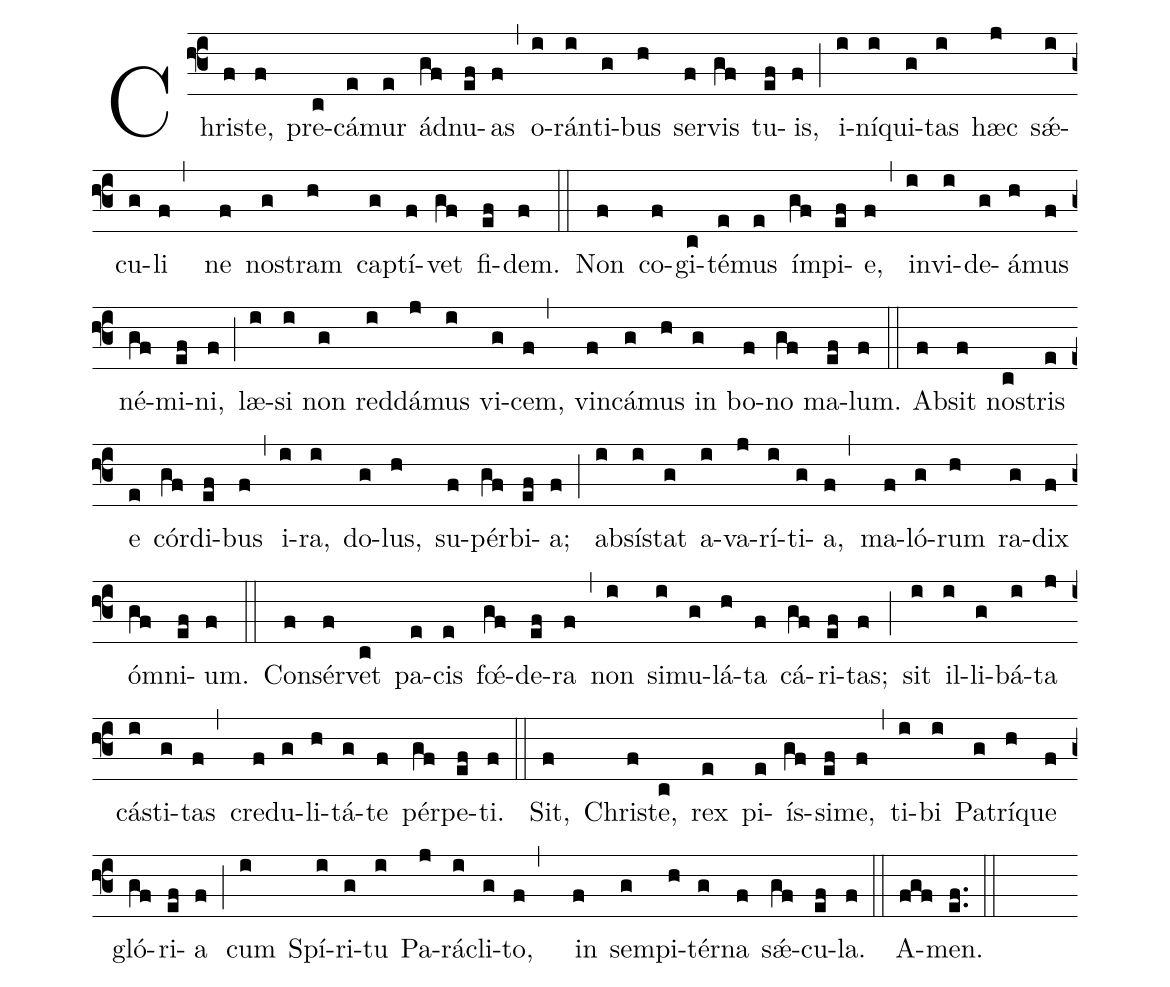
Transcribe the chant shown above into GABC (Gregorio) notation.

%%
(f3)Chri(f)ste,(f) pre(c)cá(e)mur(e) ád(gf)nu(ef)as(f) (,)
o(i)rán(i)ti(g)bus(h) ser(f)vis(gf) tu(ef)is,(f) (;)
i(i)ní(i)qui(g)tas(i) hæc(j) sǽ(i)cu(g)li(f,)
ne(f) no(g)stram(h) cap(g)tí(f)vet(gf) fi(ef)dem.(f) (::)
Non(f) co(f)gi(c)té(e)mus(e) ím(gf)pi(ef)e,(f) (,)
in(i)vi(i)de(g)á(h)mus(f) né(gf)mi(ef)ni,(f) (;)
læ(i)si(i) non(g) red(i)dá(j)mus(i) vi(g)cem,(f,)
vin(f)cá(g)mus(h) in(g) bo(f)no(gf) ma(ef)lum.(f) (::)
Ab(f)sit(f) no(c)stris(e) e(e) cór(gf)di(ef)bus(f) (,)
i(i)ra,(i) do(g)lus,(h) su(f)pér(gf)bi(ef)a;(f) (;)
ab(i)sí(i)stat(g) a(i)va(j)rí(i)ti(g)a,(f,)
ma(f)ló(g)rum(h) ra(g)dix(f) óm(gf)ni(ef)um.(f) (::)
Con(f)sér(f)vet(c) pa(e)cis(e) fœ́(gf)de(ef)ra(f) (,)
non(i) si(i)mu(g)lá(h)ta(f) cá(gf)ri(ef)tas;(f) (;)
sit(i) il(i)li(g)bá(i)ta(j) cá(i)sti(g)tas(f,)
cre(f)du(g)li(h)tá(g)te(f) pér(gf)pe(ef)ti.(f) (::)
Sit,(f) Chri(f)ste,(c) rex(e) pi(e)ís(gf)si(ef)me,(f) (,)
ti(i)bi(i) Pa(g)trí(h)que(f) gló(gf)ri(ef)a(f) (;)
cum(i) Spí(i)ri(g)tu(i) Pa(j)rá(i)cli(g)to,(f,)
in(f) sem(g)pi(h)tér(g)na(f) sǽ(gf)cu(ef)la.(f) (::)
A(fgf)men.(ef..) (::)
